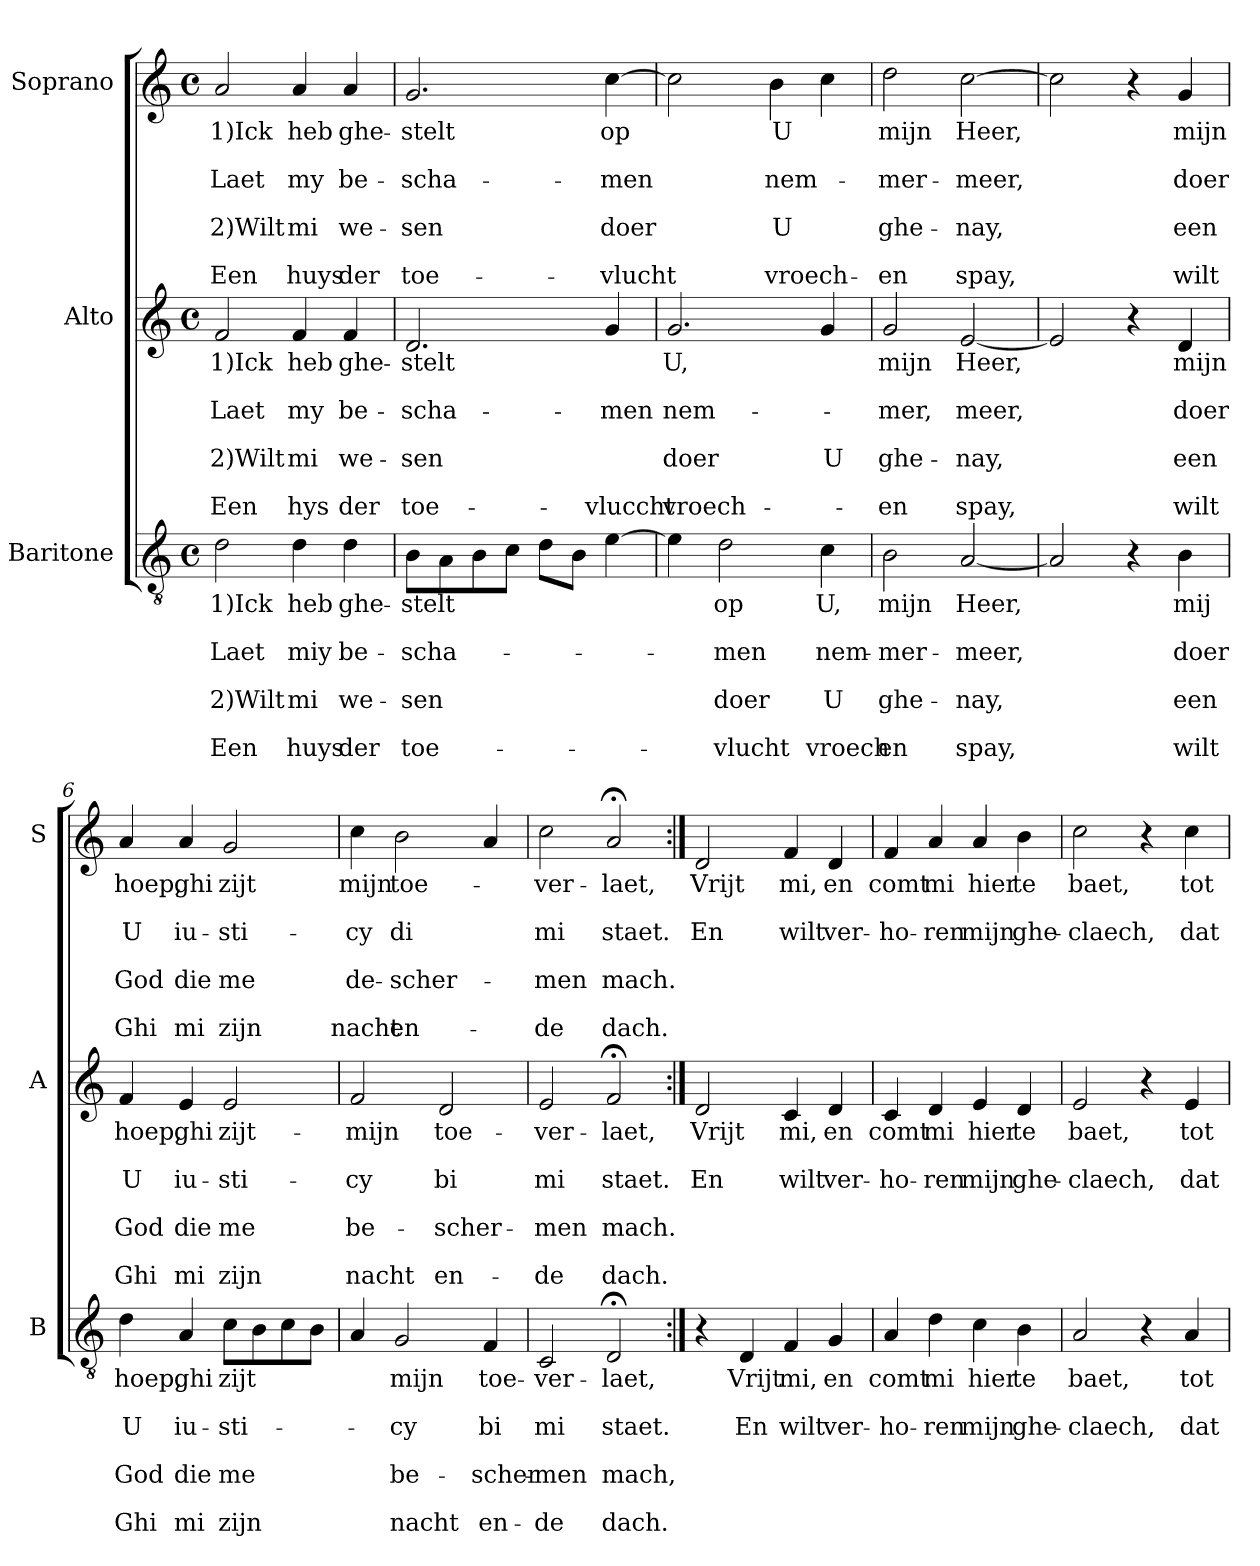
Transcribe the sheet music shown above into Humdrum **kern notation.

**kern	**text	**text	**text	**text	**text	**text	**text	**kern	**text	**text	**text	**text	**text	**text	**text	**kern	**text	**text	**text	**text	**text	**text	**text
*part3	*part3	*part3	*part3	*part3	*part3	*part3	*part3	*part2	*part2	*part2	*part2	*part2	*part2	*part2	*part2	*part1	*part1	*part1	*part1	*part1	*part1	*part1	*part1
*staff3	*staff3	*staff3	*staff3	*staff3	*staff3	*staff3	*staff3	*staff2	*staff2	*staff2	*staff2	*staff2	*staff2	*staff2	*staff2	*staff1	*staff1	*staff1	*staff1	*staff1	*staff1	*staff1	*staff1
*I"Baritone	*	*	*	*	*	*	*	*I"Alto	*	*	*	*	*	*	*	*I"Soprano	*	*	*	*	*	*	*
*I'B	*	*	*	*	*	*	*	*I'A	*	*	*	*	*	*	*	*I'S	*	*	*	*	*	*	*
*clefGv2	*	*	*	*	*	*	*	*clefG2	*	*	*	*	*	*	*	*clefG2	*	*	*	*	*	*	*
*k[]	*	*	*	*	*	*	*	*k[]	*	*	*	*	*	*	*	*k[]	*	*	*	*	*	*	*
*C:	*	*	*	*	*	*	*	*C:	*	*	*	*	*	*	*	*C:	*	*	*	*	*	*	*
*M4/4	*	*	*	*	*	*	*	*M4/4	*	*	*	*	*	*	*	*M4/4	*	*	*	*	*	*	*
*met(c)	*	*	*	*	*	*	*	*met(c)	*	*	*	*	*	*	*	*met(c)	*	*	*	*	*	*	*
=1	=1	=1	=1	=1	=1	=1	=1	=1	=1	=1	=1	=1	=1	=1	=1	=1	=1	=1	=1	=1	=1	=1	=1
!	!LO:LY:b	!	!LO:LY:b	!	!LO:LY:b	!	!LO:LY:b	!	!LO:LY:b	!	!LO:LY:b	!	!LO:LY:b	!	!LO:LY:b	!	!LO:LY:b	!	!LO:LY:b	!	!LO:LY:b	!	!LO:LY:b
2d\	1)Ick	.	Laet	.	2)Wilt	.	Een	2f/	1)Ick	.	Laet	.	2)Wilt	.	Een	2a/	1)Ick	.	Laet	.	2)Wilt	.	Een
!	!LO:LY:b	!	!LO:LY:b	!	!LO:LY:b	!	!LO:LY:b	!	!LO:LY:b	!	!LO:LY:b	!	!LO:LY:b	!	!LO:LY:b	!	!LO:LY:b	!	!LO:LY:b	!	!LO:LY:b	!	!LO:LY:b
4d\	heb	.	miy	.	mi	.	huys	4f/	heb	.	my	.	mi	.	hys	4a/	heb	.	my	.	mi	.	huys
!	!LO:LY:b	!	!LO:LY:b	!	!LO:LY:b	!	!LO:LY:b	!	!LO:LY:b	!	!LO:LY:b	!	!LO:LY:b	!	!LO:LY:b	!	!LO:LY:b	!	!LO:LY:b	!	!LO:LY:b	!	!LO:LY:b
4d\	ghe-	.	be-	.	we-	.	der	4f/	ghe-	.	be-	.	we-	.	der	4a/	ghe-	.	be-	.	we-	.	der
=2	=2	=2	=2	=2	=2	=2	=2	=2	=2	=2	=2	=2	=2	=2	=2	=2	=2	=2	=2	=2	=2	=2	=2
!	!LO:LY:b	!	!LO:LY:b	!	!LO:LY:b	!	!LO:LY:b	!	!LO:LY:b	!	!LO:LY:b	!	!LO:LY:b	!	!LO:LY:b	!	!LO:LY:b	!	!LO:LY:b	!	!LO:LY:b	!	!LO:LY:b
8B\L	-stelt	.	-scha-	.	-sen	.	toe-	2.d/	-stelt	.	-scha-	.	-sen	.	toe-	2.g/	-stelt	.	-scha-	.	-sen	.	toe-
8A\	.	.	.	.	.	.	.	.	.	.	.	.	.	.	.	.	.	.	.	.	.	.	.
8B\	.	.	.	.	.	.	.	.	.	.	.	.	.	.	.	.	.	.	.	.	.	.	.
8c\J	.	.	.	.	.	.	.	.	.	.	.	.	.	.	.	.	.	.	.	.	.	.	.
8d\L	.	.	.	.	.	.	.	.	.	.	.	.	.	.	.	.	.	.	.	.	.	.	.
8B\J	.	.	.	.	.	.	.	.	.	.	.	.	.	.	.	.	.	.	.	.	.	.	.
!	!	!	!	!	!	!	!	!	!	!	!LO:LY:b	!	!	!	!LO:LY:b	!	!LO:LY:b	!	!LO:LY:b	!	!LO:LY:b	!	!LO:LY:b
[4e\	.	.	.	.	.	.	.	4g/	.	.	-men	.	.	.	-vluccht	[4cc\	op	.	-men	.	doer	.	-vlucht
=3	=3	=3	=3	=3	=3	=3	=3	=3	=3	=3	=3	=3	=3	=3	=3	=3	=3	=3	=3	=3	=3	=3	=3
!	!	!	!	!	!	!	!	!	!LO:LY:b	!	!LO:LY:b	!	!LO:LY:b	!	!LO:LY:b	!	!	!	!	!	!	!	!
4e\]	.	.	.	.	.	.	.	2.g/	U,	.	nem-	.	doer	.	vroech-	2cc\]	.	.	.	.	.	.	.
!	!LO:LY:b	!	!LO:LY:b	!	!LO:LY:b	!	!LO:LY:b	!	!	!	!	!	!	!	!	!	!	!	!	!	!	!	!
2d\	op	.	-men	.	doer	.	-vlucht	.	.	.	.	.	.	.	.	.	.	.	.	.	.	.	.
!	!	!	!	!	!	!	!	!	!	!	!	!	!	!	!	!	!LO:LY:b	!	!LO:LY:b	!	!LO:LY:b	!	!LO:LY:b
.	.	.	.	.	.	.	.	.	.	.	.	.	.	.	.	4b\	U	.	nem-	.	U	.	vroech-
!	!LO:LY:b	!	!LO:LY:b	!	!LO:LY:b	!	!LO:LY:b	!	!	!	!	!	!LO:LY:b	!	!	!	!	!	!	!	!	!	!
4c\	U,	.	nem-	.	U	.	vroech	4g/	.	.	.	.	U	.	.	4cc\	.	.	.	.	.	.	.
=4	=4	=4	=4	=4	=4	=4	=4	=4	=4	=4	=4	=4	=4	=4	=4	=4	=4	=4	=4	=4	=4	=4	=4
!	!LO:LY:b	!	!LO:LY:b	!	!LO:LY:b	!	!LO:LY:b	!	!LO:LY:b	!	!LO:LY:b	!	!LO:LY:b	!	!LO:LY:b	!	!LO:LY:b	!	!LO:LY:b	!	!LO:LY:b	!	!LO:LY:b
2B\	mijn	.	-mer-	.	ghe-	.	en	2g/	mijn	.	-mer,	.	ghe-	.	-en	2dd\	mijn	.	-mer-	.	ghe-	.	-en
!	!LO:LY:b	!	!LO:LY:b	!	!LO:LY:b	!	!LO:LY:b	!	!LO:LY:b	!	!LO:LY:b	!	!LO:LY:b	!	!LO:LY:b	!	!LO:LY:b	!	!LO:LY:b	!	!LO:LY:b	!	!LO:LY:b
[2A/	Heer,	.	-meer,	.	-nay,	.	spay,	[2e/	Heer,	.	meer,	.	-nay,	.	spay,	[2cc\	Heer,	.	-meer,	.	-nay,	.	spay,
!!LO:LB:g=z
=5	=5	=5	=5	=5	=5	=5	=5	=5	=5	=5	=5	=5	=5	=5	=5	=5	=5	=5	=5	=5	=5	=5	=5
2A/]	.	.	.	.	.	.	.	2e/]	.	.	.	.	.	.	.	2cc\]	.	.	.	.	.	.	.
4r	.	.	.	.	.	.	.	4r	.	.	.	.	.	.	.	4r	.	.	.	.	.	.	.
!	!LO:LY:b	!	!LO:LY:b	!	!LO:LY:b	!	!LO:LY:b	!	!LO:LY:b	!	!LO:LY:b	!	!LO:LY:b	!	!LO:LY:b	!	!LO:LY:b	!	!LO:LY:b	!	!LO:LY:b	!	!LO:LY:b
4B\	mij	.	doer	.	een	.	wilt	4d/	mijn	.	doer	.	een	.	wilt	4g/	mijn	.	doer	.	een	.	wilt
=6	=6	=6	=6	=6	=6	=6	=6	=6	=6	=6	=6	=6	=6	=6	=6	=6	=6	=6	=6	=6	=6	=6	=6
!	!LO:LY:b	!	!LO:LY:b	!	!LO:LY:b	!	!LO:LY:b	!	!LO:LY:b	!	!LO:LY:b	!	!LO:LY:b	!	!LO:LY:b	!	!LO:LY:b	!	!LO:LY:b	!	!LO:LY:b	!	!LO:LY:b
4d\	hoep,	.	U	.	God	.	Ghi	4f/	hoep,	.	U	.	God	.	Ghi	4a/	hoep,	.	U	.	God	.	Ghi
!	!LO:LY:b	!	!LO:LY:b	!	!LO:LY:b	!	!LO:LY:b	!	!LO:LY:b	!	!LO:LY:b	!	!LO:LY:b	!	!LO:LY:b	!	!LO:LY:b	!	!LO:LY:b	!	!LO:LY:b	!	!LO:LY:b
4A/	ghi	.	iu-	.	die	.	mi	4e/	ghi	.	iu-	.	die	.	mi	4a/	ghi	.	iu-	.	die	.	mi
!	!LO:LY:b	!	!LO:LY:b	!	!LO:LY:b	!	!LO:LY:b	!	!LO:LY:b	!	!LO:LY:b	!	!LO:LY:b	!	!LO:LY:b	!	!LO:LY:b	!	!LO:LY:b	!	!LO:LY:b	!	!LO:LY:b
8c\L	zijt	.	-sti-	.	me	.	zijn	2e/	zijt-	.	-sti-	.	me	.	zijn	2g/	zijt	.	-sti-	.	me	.	zijn
8B\	.	.	.	.	.	.	.	.	.	.	.	.	.	.	.	.	.	.	.	.	.	.	.
8c\	.	.	.	.	.	.	.	.	.	.	.	.	.	.	.	.	.	.	.	.	.	.	.
8B\J	.	.	.	.	.	.	.	.	.	.	.	.	.	.	.	.	.	.	.	.	.	.	.
=7	=7	=7	=7	=7	=7	=7	=7	=7	=7	=7	=7	=7	=7	=7	=7	=7	=7	=7	=7	=7	=7	=7	=7
!	!	!	!	!	!	!	!	!	!LO:LY:b	!	!LO:LY:b	!	!LO:LY:b	!	!LO:LY:b	!	!LO:LY:b	!	!LO:LY:b	!	!LO:LY:b	!	!LO:LY:b
4A/	.	.	.	.	.	.	.	2f/	-mijn	.	-cy	.	be-	.	nacht	4cc\	mijn	.	-cy	.	de-	.	nacht
!	!LO:LY:b	!	!LO:LY:b	!	!LO:LY:b	!	!LO:LY:b	!	!	!	!	!	!	!	!	!	!LO:LY:b	!	!LO:LY:b	!	!LO:LY:b	!	!LO:LY:b
2G/	mijn	.	-cy	.	be-	.	nacht	.	.	.	.	.	.	.	.	2b\	toe-	.	di	.	-scher-	.	en-
!	!	!	!	!	!	!	!	!	!LO:LY:b	!	!LO:LY:b	!	!LO:LY:b	!	!LO:LY:b	!	!	!	!	!	!	!	!
.	.	.	.	.	.	.	.	2d/	toe-	.	bi	.	-scher-	.	en-	.	.	.	.	.	.	.	.
!	!LO:LY:b	!	!LO:LY:b	!	!LO:LY:b	!	!LO:LY:b	!	!	!	!	!	!	!	!	!	!	!	!	!	!	!	!
4F/	toe-	.	bi	.	-scher-	.	en-	.	.	.	.	.	.	.	.	4a/	.	.	.	.	.	.	.
=8	=8	=8	=8	=8	=8	=8	=8	=8	=8	=8	=8	=8	=8	=8	=8	=8	=8	=8	=8	=8	=8	=8	=8
!	!LO:LY:b	!	!LO:LY:b	!	!LO:LY:b	!	!LO:LY:b	!	!LO:LY:b	!	!LO:LY:b	!	!LO:LY:b	!	!LO:LY:b	!	!LO:LY:b	!	!LO:LY:b	!	!LO:LY:b	!	!LO:LY:b
2C/	-ver-	.	mi	.	-men	.	-de	2e/	-ver-	.	mi	.	-men	.	-de	2cc\	-ver-	.	mi	.	-men	.	-de
!	!LO:LY:b	!	!LO:LY:b	!	!LO:LY:b	!	!LO:LY:b	!	!LO:LY:b	!	!LO:LY:b	!	!LO:LY:b	!	!LO:LY:b	!	!LO:LY:b	!	!LO:LY:b	!	!LO:LY:b	!	!LO:LY:b
2D;</	-laet,	.	staet.	.	mach,	.	dach.	2f;</	-laet,	.	staet.	.	mach.	.	dach.	2a;</	-laet,	.	staet.	.	mach.	.	dach.
!!LO:PB:g=z
=9:|!	=9:|!	=9:|!	=9:|!	=9:|!	=9:|!	=9:|!	=9:|!	=9:|!	=9:|!	=9:|!	=9:|!	=9:|!	=9:|!	=9:|!	=9:|!	=9:|!	=9:|!	=9:|!	=9:|!	=9:|!	=9:|!	=9:|!	=9:|!
!	!	!	!	!	!	!	!	!	!LO:LY:b	!	!LO:LY:b	!	!	!	!	!	!LO:LY:b	!	!LO:LY:b	!	!	!	!
4r	.	.	.	.	.	.	.	2d/	Vrijt	.	En	.	.	.	.	2d/	Vrijt	.	En	.	.	.	.
!	!LO:LY:b	!	!LO:LY:b	!	!	!	!	!	!	!	!	!	!	!	!	!	!	!	!	!	!	!	!
4D/	Vrijt	.	En	.	.	.	.	.	.	.	.	.	.	.	.	.	.	.	.	.	.	.	.
!	!LO:LY:b	!	!LO:LY:b	!	!	!	!	!	!LO:LY:b	!	!LO:LY:b	!	!	!	!	!	!LO:LY:b	!	!LO:LY:b	!	!	!	!
4F/	mi,	.	wilt	.	.	.	.	4c/	mi,	.	wilt	.	.	.	.	4f/	mi,	.	wilt	.	.	.	.
!	!LO:LY:b	!	!LO:LY:b	!	!	!	!	!	!LO:LY:b	!	!LO:LY:b	!	!	!	!	!	!LO:LY:b	!	!LO:LY:b	!	!	!	!
4G/	en	.	ver-	.	.	.	.	4d/	en	.	ver-	.	.	.	.	4d/	en	.	ver-	.	.	.	.
=10	=10	=10	=10	=10	=10	=10	=10	=10	=10	=10	=10	=10	=10	=10	=10	=10	=10	=10	=10	=10	=10	=10	=10
!	!LO:LY:b	!	!LO:LY:b	!	!	!	!	!	!LO:LY:b	!	!LO:LY:b	!	!	!	!	!	!LO:LY:b	!	!LO:LY:b	!	!	!	!
4A/	comt	.	-ho-	.	.	.	.	4c/	comt	.	-ho-	.	.	.	.	4f/	comt	.	-ho-	.	.	.	.
!	!LO:LY:b	!	!LO:LY:b	!	!	!	!	!	!LO:LY:b	!	!LO:LY:b	!	!	!	!	!	!LO:LY:b	!	!LO:LY:b	!	!	!	!
4d\	mi	.	-ren	.	.	.	.	4d/	mi	.	-ren	.	.	.	.	4a/	mi	.	-ren	.	.	.	.
!	!LO:LY:b	!	!LO:LY:b	!	!	!	!	!	!LO:LY:b	!	!LO:LY:b	!	!	!	!	!	!LO:LY:b	!	!LO:LY:b	!	!	!	!
4c\	hier	.	mijn	.	.	.	.	4e/	hier	.	mijn	.	.	.	.	4a/	hier	.	mijn	.	.	.	.
!	!LO:LY:b	!	!LO:LY:b	!	!	!	!	!	!LO:LY:b	!	!LO:LY:b	!	!	!	!	!	!LO:LY:b	!	!LO:LY:b	!	!	!	!
4B\	te	.	ghe-	.	.	.	.	4d/	te	.	ghe-	.	.	.	.	4b\	te	.	ghe-	.	.	.	.
=11	=11	=11	=11	=11	=11	=11	=11	=11	=11	=11	=11	=11	=11	=11	=11	=11	=11	=11	=11	=11	=11	=11	=11
!	!LO:LY:b	!	!LO:LY:b	!	!	!	!	!	!LO:LY:b	!	!LO:LY:b	!	!	!	!	!	!LO:LY:b	!	!LO:LY:b	!	!	!	!
2A/	baet,	.	-claech,	.	.	.	.	2e/	baet,	.	-claech,	.	.	.	.	2cc\	baet,	.	-claech,	.	.	.	.
4r	.	.	.	.	.	.	.	4r	.	.	.	.	.	.	.	4r	.	.	.	.	.	.	.
!	!LO:LY:b	!	!LO:LY:b	!	!	!	!	!	!LO:LY:b	!	!LO:LY:b	!	!	!	!	!	!LO:LY:b	!	!LO:LY:b	!	!	!	!
4A/	tot	.	dat	.	.	.	.	4e/	tot	.	dat	.	.	.	.	4cc\	tot	.	dat	.	.	.	.
=	=	=	=	=	=	=	=	=	=	=	=	=	=	=	=	=	=	=	=	=	=	=	=
*-	*-	*-	*-	*-	*-	*-	*-	*-	*-	*-	*-	*-	*-	*-	*-	*-	*-	*-	*-	*-	*-	*-	*-
